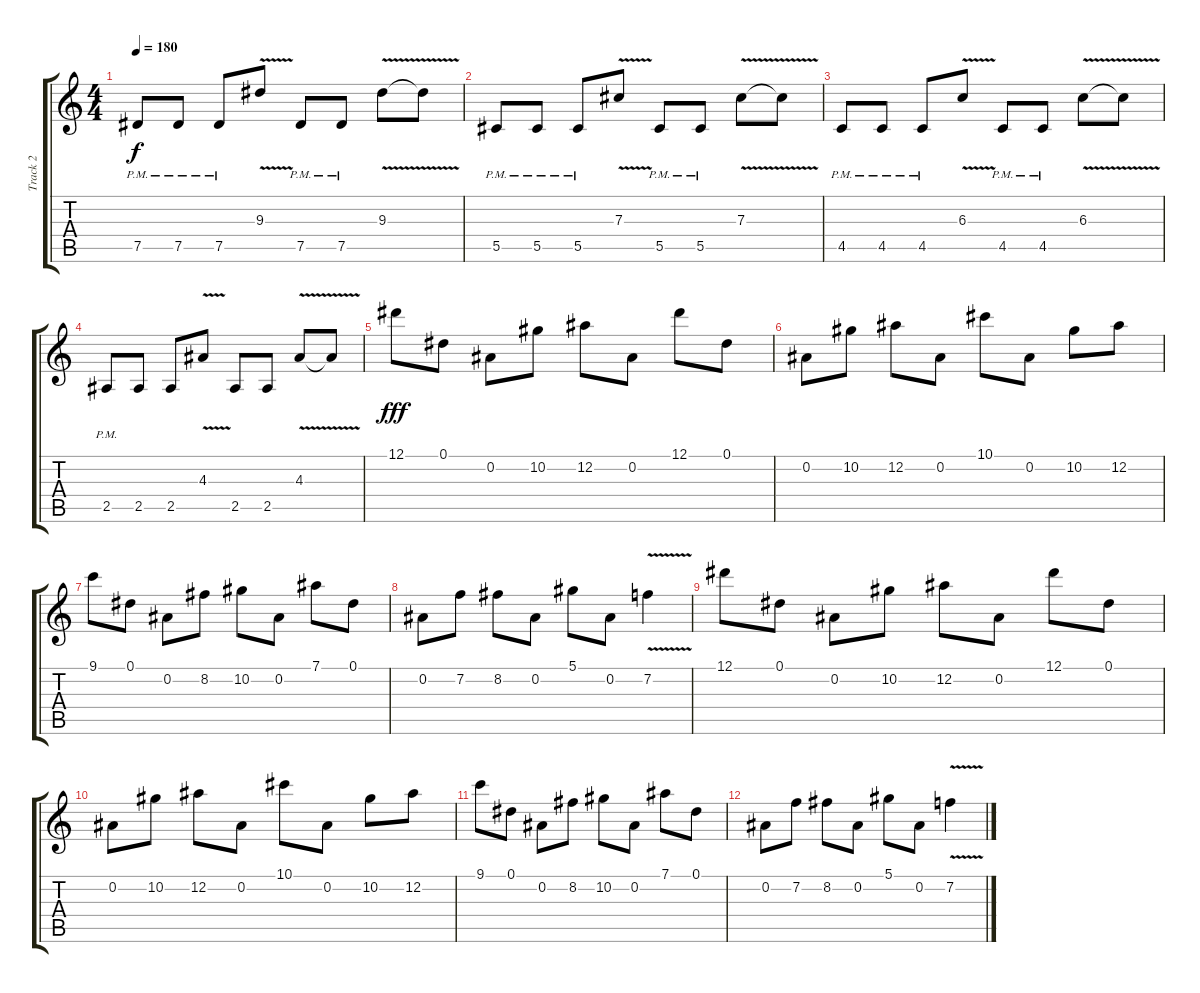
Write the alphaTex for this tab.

\track ("Track 2" "Track 2") {instrument distortionguitar}
\staff {score tabs}
\tuning (Eb4 Bb3 Gb3 Db3 Ab2 Eb2) {hide}
\ts (4 4)
\tempo 180
\clef g2
\ks c
7.5{pm}.8{dy f} 7.5{pm}.8 7.5{pm}.8 9.3{v}.8 7.5{pm}.8 7.5{pm}.8 9.3{v}.8 9.3{t}.8 |
5.5{pm}.8 5.5{pm}.8 5.5{pm}.8 7.3{v}.8 5.5{pm}.8 5.5{pm}.8 7.3{v}.8 7.3{t}.8 |
4.5{pm}.8 4.5{pm}.8 4.5{pm}.8 6.3{v}.8 4.5{pm}.8 4.5{pm}.8 6.3{v}.8 6.3{t}.8 |
2.5{pm}.8 2.5.8 2.5.8 4.3{v}.8 2.5.8 2.5.8 4.3{v}.8 4.3{t}.8 |
12.1.8{dy fff} 0.1.8 0.2.8 10.2.8 12.2.8 0.2.8 12.1.8 0.1.8 |
0.2.8 10.2.8 12.2.8 0.2.8 10.1.8 0.2.8 10.2.8 12.2.8 |
9.1.8 0.1.8 0.2.8 8.2.8 10.2.8 0.2.8 7.1.8 0.1.8 |
0.2.8 7.2.8 8.2.8 0.2.8 5.1.8 0.2.8 7.2{v}.4 |
12.1.8 0.1.8 0.2.8 10.2.8 12.2.8 0.2.8 12.1.8 0.1.8 |
0.2.8 10.2.8 12.2.8 0.2.8 10.1.8 0.2.8 10.2.8 12.2.8 |
9.1.8 0.1.8 0.2.8 8.2.8 10.2.8 0.2.8 7.1.8 0.1.8 |
0.2.8 7.2.8 8.2.8 0.2.8 5.1.8 0.2.8 7.2{v}.4
